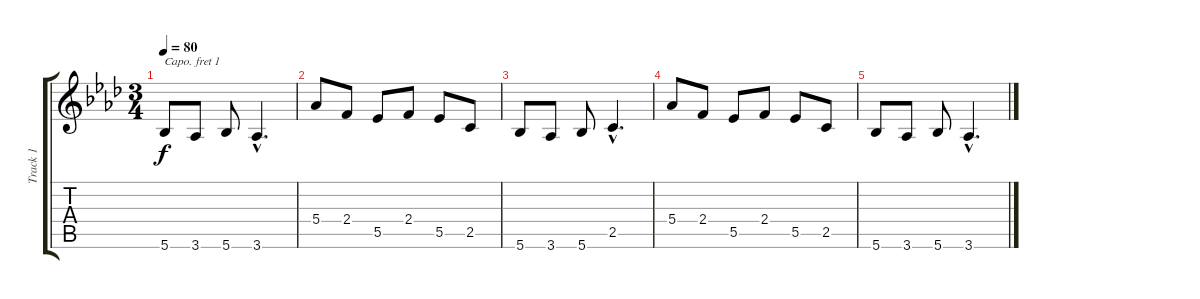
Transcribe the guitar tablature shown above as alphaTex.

\track ("Track 1" "Track 1") {instrument acousticguitarsteel}
\staff {score tabs}
\capo 1
\tuning (E4 B3 G3 D3 A2 E2) {hide}
\ts (3 4)
\tempo 80
\clef g2
\ks ab
5.6.8{dy f} 3.6.8 5.6.8 3.6{hac}.4{d} |
5.4.8{volume 0} 2.4.8 5.5.8 2.4.8 5.5.8 2.5.8 |
5.6.8 3.6.8 5.6.8 2.5{hac}.4{d} |
5.4.8 2.4.8 5.5.8 2.4.8 5.5.8 2.5.8 |
5.6.8 3.6.8 5.6.8 3.6{hac}.4{d}
